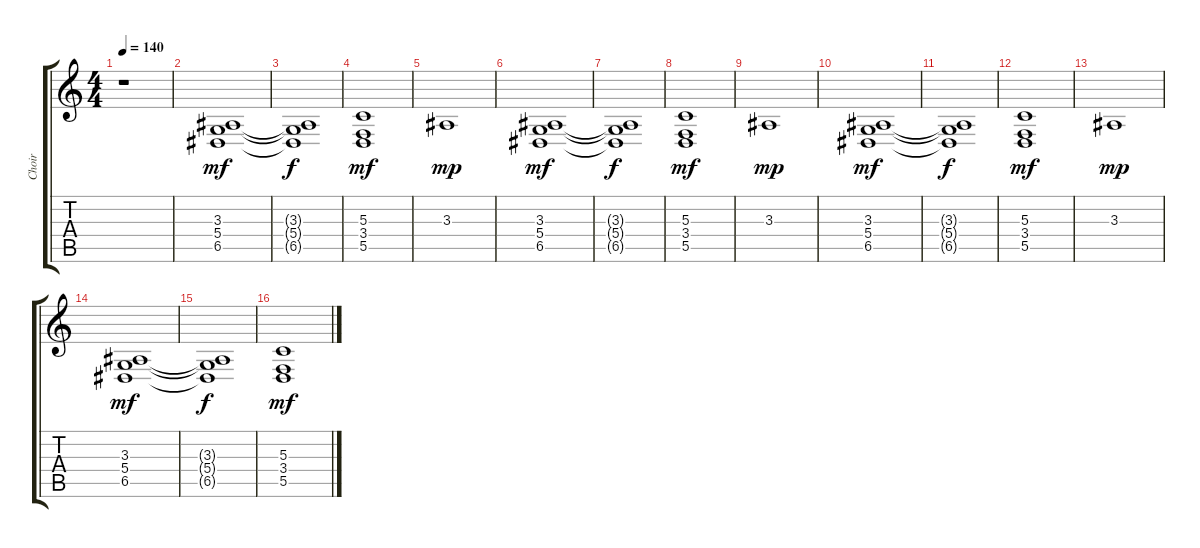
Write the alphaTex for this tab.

\track ("Choir" "Choir") {instrument pad4choir}
\staff {score tabs}
\tuning (E4 B3 G3 D3 A2 E2) {hide}
\ts (4 4)
\tempo 140
\clef g2
\ks c
r.1{dy mf instrument pad4choir} |
(3.3 5.4 6.5).1 |
(3.3{t} 5.4{t} 6.5{t}).1{dy f} |
(5.3 3.4 5.5).1{dy mf} |
3.3.1{dy mp} |
(3.3 5.4 6.5).1{dy mf} |
(3.3{t} 5.4{t} 6.5{t}).1{dy f} |
(5.3 3.4 5.5).1{dy mf} |
3.3.1{dy mp} |
(3.3 5.4 6.5).1{dy mf} |
(3.3{t} 5.4{t} 6.5{t}).1{dy f} |
(5.3 3.4 5.5).1{dy mf} |
3.3.1{dy mp} |
(3.3 5.4 6.5).1{dy mf} |
(3.3{t} 5.4{t} 6.5{t}).1{dy f} |
(5.3 3.4 5.5).1{dy mf}
